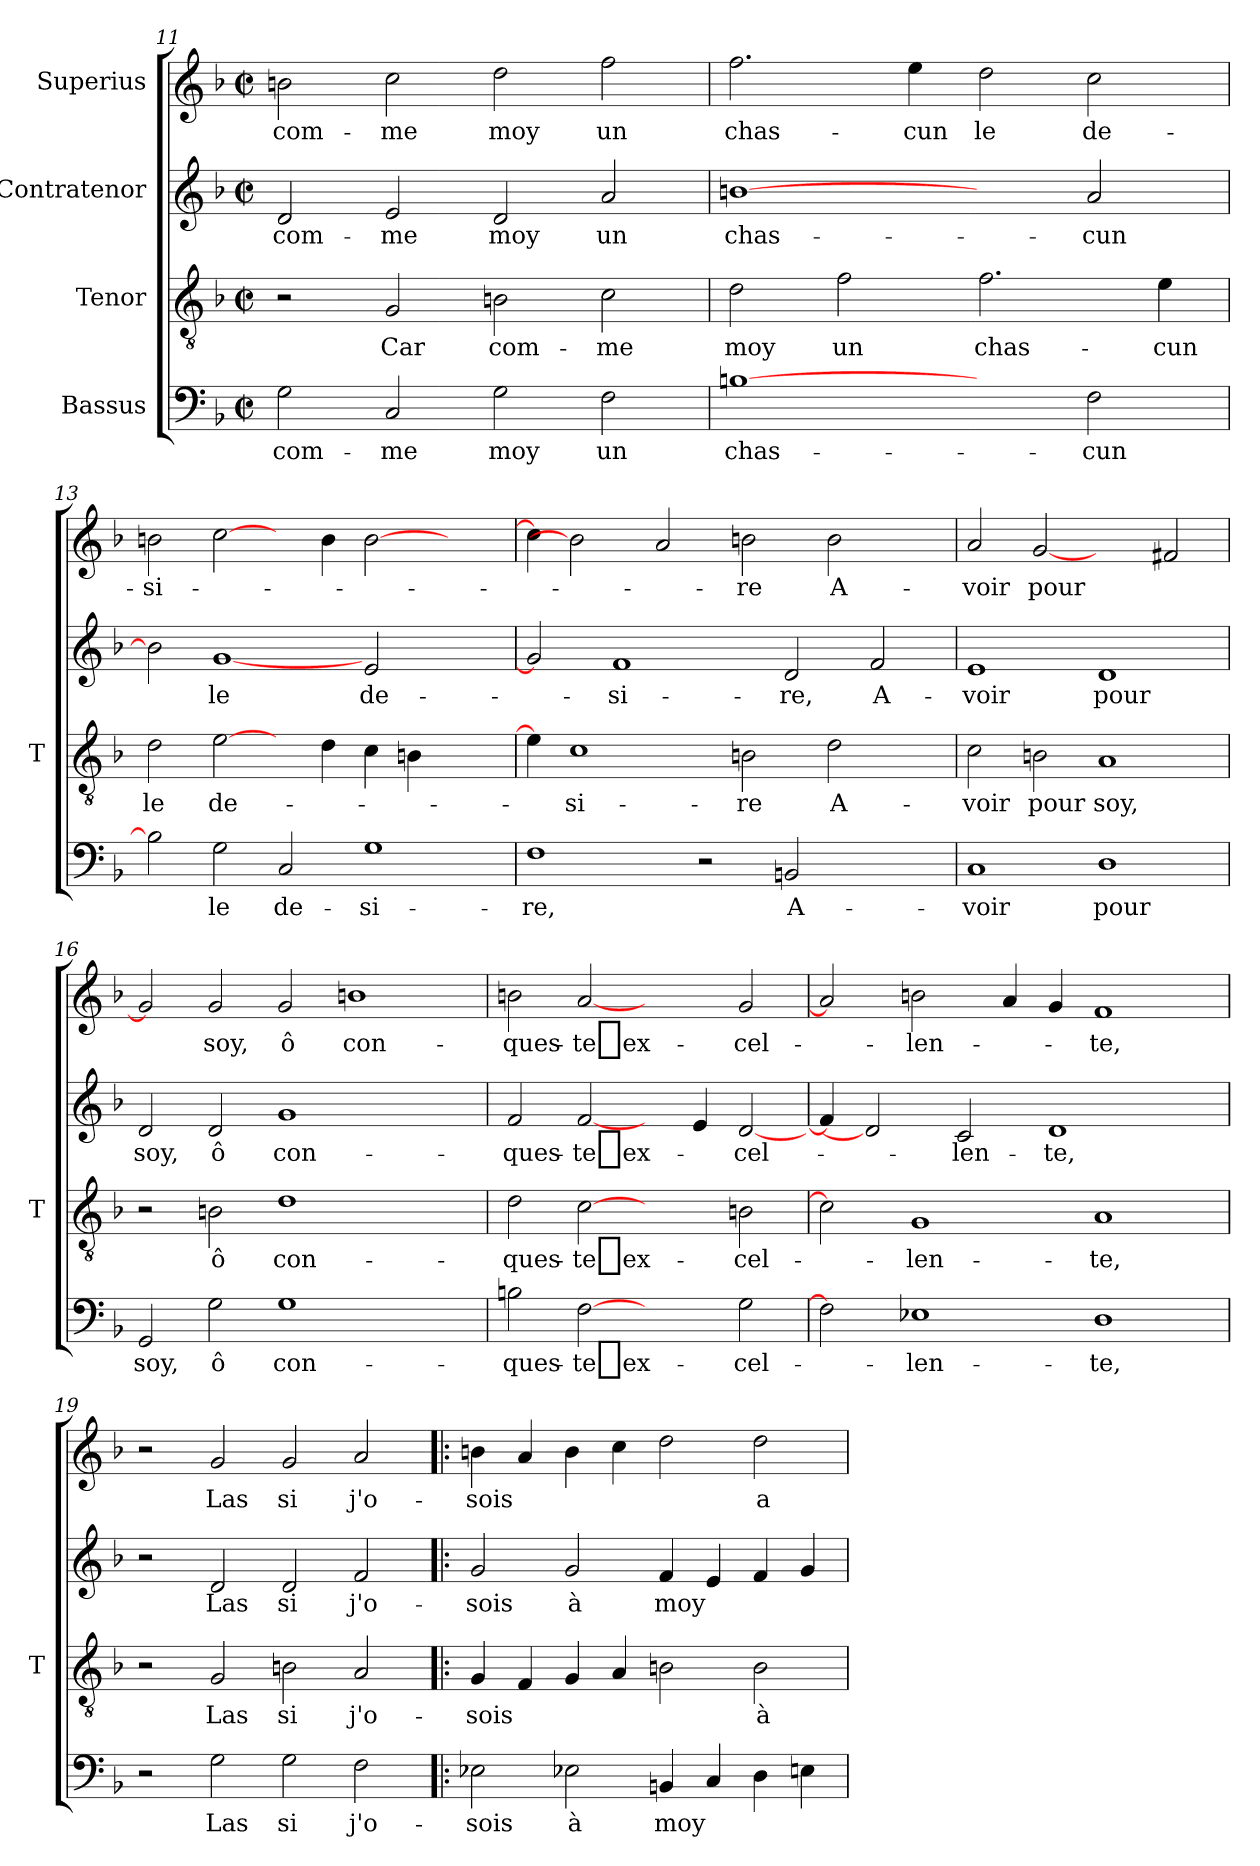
**kern	**text	**kern	**text	**kern	**text	**kern	**text
*part4	*part4	*part3	*part3	*part2	*part2	*part1	*part1
*staff4	*staff4	*staff3	*staff3	*staff2	*staff2	*staff1	*staff1
*I"Bassus	*	*I"Tenor	*	*I"Contratenor	*	*I"Superius	*
*	*	*I'T	*	*	*	*	*
*clefF4	*	*clefGv2	*	*clefG2	*	*clefG2	*
*k[b-]	*	*k[b-]	*	*k[b-]	*	*k[b-]	*
*F:	*	*F:	*	*F:	*	*F:	*
*M2/2	*	*M2/2	*	*M2/2	*	*M2/2	*
*met(c|)	*	*met(c|)	*	*met(c|)	*	*met(c|)	*
=11	=11	=11	=11	=11	=11	=11	=11
2G	com-	2r	.	2d	com-	2b	com-
2C	-me	2G	-Car	2e	-me	2cc	-me
2G	-moy	2Bn	com-	2d	-moy	2dd	-moy
2F	-un	2c	-me	2a	-un	2ff	-un
=12	=12	=12	=12	=12	=12	=12	=12
[1B	chas-	2d	-moy	[1bn	chas-	2.ff	chas-
.	.	2f	-un	.	.	.	.
.	.	.	.	.	.	4ee	-cun
2ryy	.	2.f	chas-	2ryy	.	2dd	-le
2F	-cun	.	.	2a	-cun	2cc	de-
.	.	4e	-cun	.	.	.	.
=13	=13	=13	=13	=13	=13	=13	=13
2B]	.	2d	-le	2b]	.	2b	si-
2G	-le	[2e	de-	[1g	-le	[2cc	.
2C	de-	4ryy	.	.	.	4ryy	.
.	.	4d	.	.	.	4b	.
1G	si-	4c	.	2e	de-	[2b	.
.	.	4Bn	.	.	.	.	.
.	.	2ryy	.	2ryy	.	2ryy	.
=14	=14	=14	=14	=14	=14	=14	=14
1F	-re,	4e]	.	2g]	.	4cc]	.
.	.	1c	si-	.	.	2b]	.
.	.	.	.	1f	si-	.	.
.	.	.	.	.	.	2a	.
2r	.	.	.	.	.	.	.
.	.	2Bn	-re	.	.	2b	-re
2BB	A-	.	.	2d	-re,	.	.
.	.	2d	A-	.	.	2b	A-
2ryy	.	.	.	2f	A-	.	.
.	.	4ryy	.	.	.	4ryy	.
=15	=15	=15	=15	=15	=15	=15	=15
1C	-voir	2c	-voir	1e	-voir	2a	-voir
.	.	2Bn	-pour	.	.	[2g	-pour
1D	-pour	1A	-soy,	1d	-pour	2ryy	.
.	.	.	.	.	.	2f#X	.
!!LO:PB:g=z
=16	=16	=16	=16	=16	=16	=16	=16
2GG	-soy,	2r	.	2d	-soy,	2g]	.
2G	-ô	2Bn	-ô	2d	-ô	2g	-soy,
1G	con-	1d	con-	1g	con-	2g	-ô
.	.	.	.	.	.	1b	con-
2ryy	.	2ryy	.	2ryy	.	.	.
=17	=17	=17	=17	=17	=17	=17	=17
2B	ques-	2d	ques-	2f	ques-	2b	ques-
[2F	te_ex-	[2c	te_ex-	[2f	te_ex-	[2a	te_ex-
2ryy	.	2ryy	.	4ryy	.	2ryy	.
.	.	.	.	4e	.	.	.
2G	cel-	2Bn	cel-	[2d	cel-	2g	cel-
=18	=18	=18	=18	=18	=18	=18	=18
2F]	.	2c]	.	4f]	.	2a]	.
.	.	.	.	2d]	.	.	.
1E-X	len-	1G	len-	.	.	2b	len-
.	.	.	.	2c	len-	.	.
.	.	.	.	.	.	4a	.
.	.	.	.	1d	-te,	4g	.
1D	-te,	1A	-te,	.	.	1f	-te,
.	.	.	.	4ryy	.	.	.
=19	=19	=19	=19	=19	=19	=19	=19
2r	.	2r	.	2r	.	2r	.
2G	-Las	2G	-Las	2d	-Las	2g	-Las
2G	-si	2Bn	-si	2d	-si	2g	-si
2F	j'o-	2A	j'o-	2f	j'o-	2a	j'o-
=20!|:	=20!|:	=20!|:	=20!|:	=20!|:	=20!|:	=20!|:	=20!|:
2E-X	-sois	4G	-sois	2g	-sois	4b	-sois
.	.	4F	.	.	.	4a	.
2E-X	-à	4G	.	2g	-à	4b	.
.	.	4A	.	.	.	4cc	.
4BB	-moy	2Bn	.	4f	-moy	2dd	.
4C	.	.	.	4e	.	.	.
4D	.	2B	-à	4f	.	2dd	-a
4E	.	.	.	4g	.	.	.
=	=	=	=	=	=	=	=
*-	*-	*-	*-	*-	*-	*-	*-
